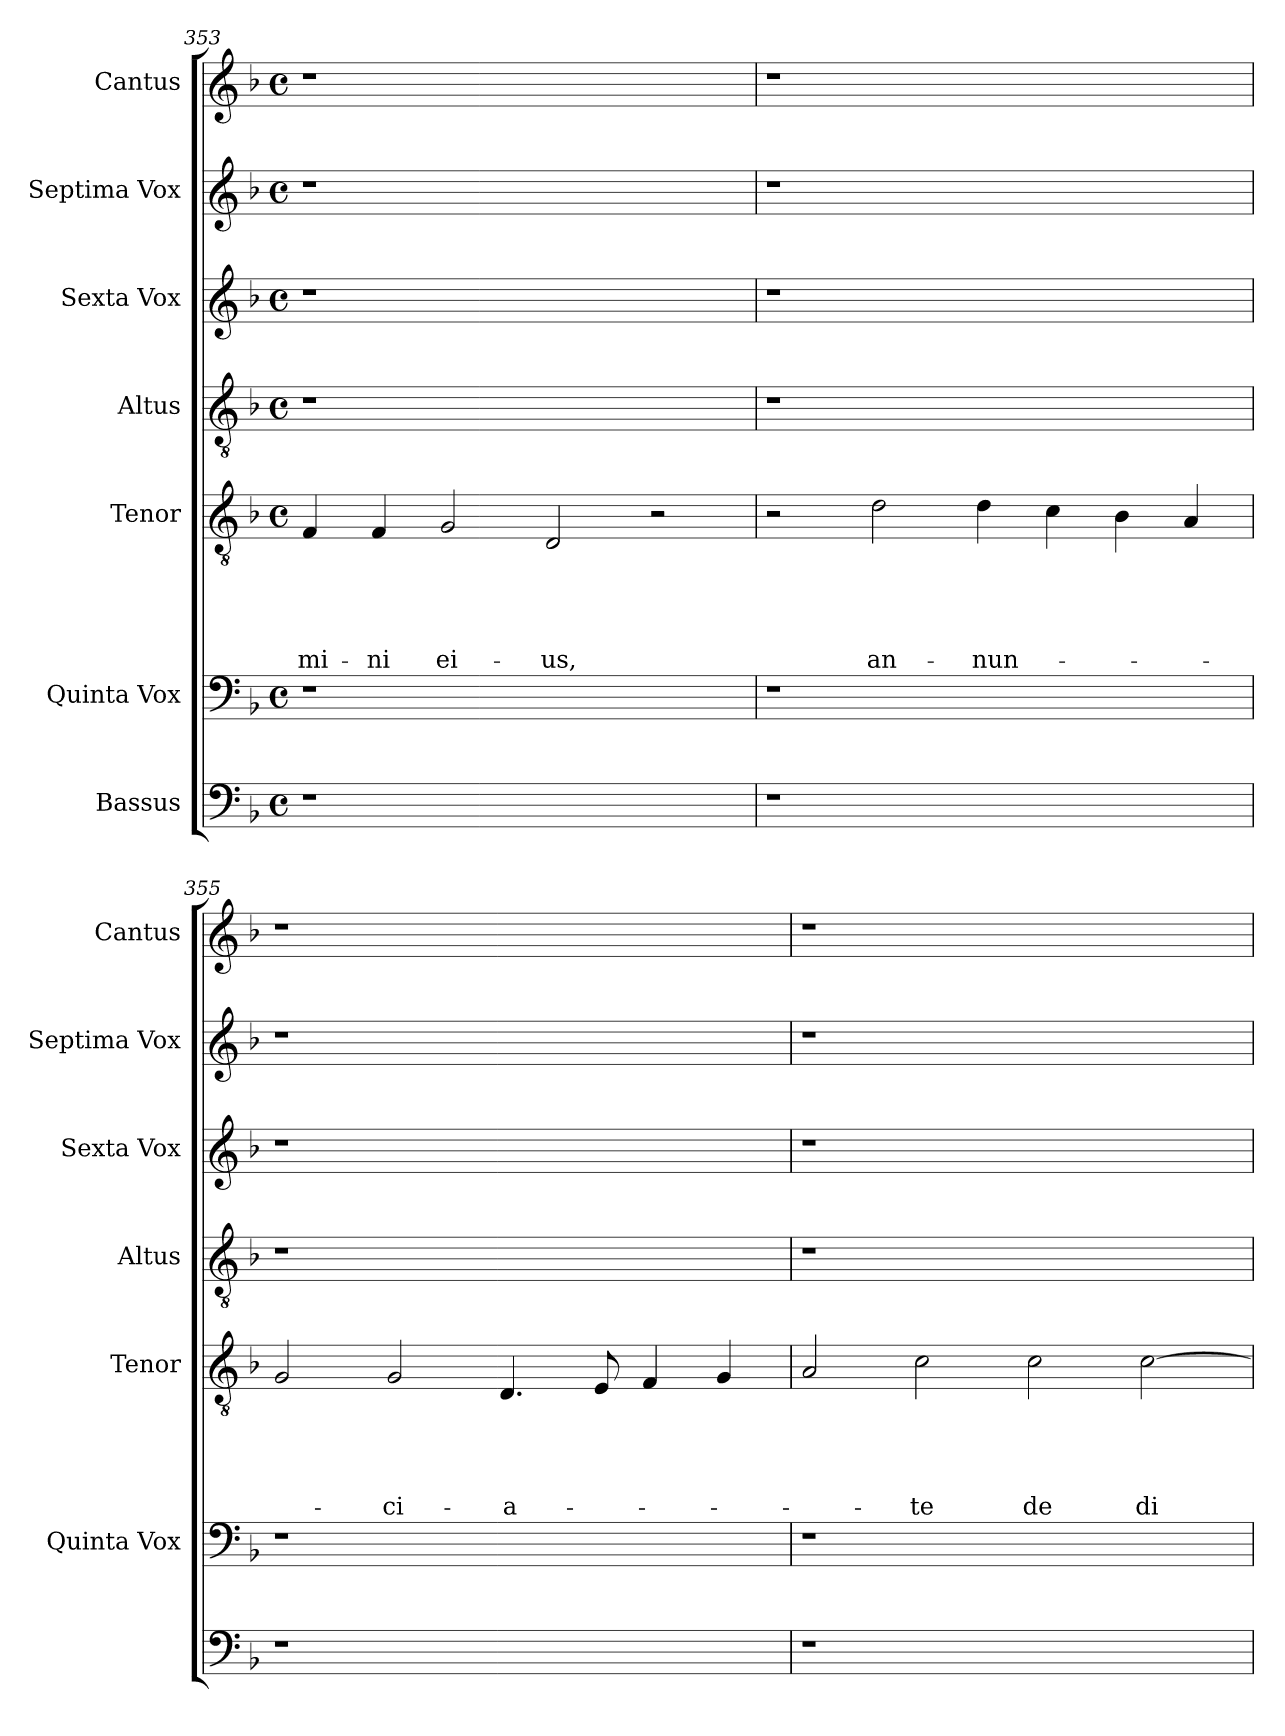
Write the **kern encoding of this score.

**kern	**kern	**kern	**text	**text	**text	**text	**text	**kern	**kern	**kern	**kern
*part7	*part6	*part5	*part5	*part5	*part5	*part5	*part5	*part4	*part3	*part2	*part1
*staff7	*staff6	*staff5	*staff5	*staff5	*staff5	*staff5	*staff5	*staff4	*staff3	*staff2	*staff1
*I"Bassus	*I"Quinta Vox	*I"Tenor	*	*	*	*	*	*I"Altus	*I"Sexta Vox	*I"Septima Vox	*I"Cantus
*	*I'Quinta Vox	*I'Tenor	*	*	*	*	*	*I'Altus	*I'Sexta Vox	*I'Septima Vox	*I'Cantus
*clefF4	*clefF4	*clefGv2	*	*	*	*	*	*clefGv2	*clefG2	*clefG2	*clefG2
*k[b-]	*k[b-]	*k[b-]	*	*	*	*	*	*k[b-]	*k[b-]	*k[b-]	*k[b-]
*F:	*F:	*F:	*	*	*	*	*	*F:	*F:	*F:	*F:
*M4/4	*M4/4	*M4/4	*	*	*	*	*	*M4/4	*M4/4	*M4/4	*M4/4
*met(c)	*met(c)	*met(c)	*	*	*	*	*	*met(c)	*met(c)	*met(c)	*met(c)
=353	=353	=353	=353	=353	=353	=353	=353	=353	=353	=353	=353
!	!	!	!	!	!	!	!LO:LY:b	!	!	!	!
1r	1r	4F/	.	.	.	.	-mi-	1r	1r	1r	1r
!	!	!	!	!	!	!	!LO:LY:b	!	!	!	!
.	.	4F/	.	.	.	.	-ni	.	.	.	.
!	!	!	!	!	!	!	!LO:LY:b	!	!	!	!
.	.	2G/	.	.	.	.	ei-	.	.	.	.
!	!	!	!	!	!	!	!LO:LY:b	!	!	!	!
1ryy	1ryy	2D/	.	.	.	.	-us,	1ryy	1ryy	1ryy	1ryy
.	.	2r	.	.	.	.	.	.	.	.	.
!!LO:LB:g=z
=354	=354	=354	=354	=354	=354	=354	=354	=354	=354	=354	=354
1r	1r	2r	.	.	.	.	.	1r	1r	1r	1r
!	!	!	!	!	!	!	!LO:LY:b	!	!	!	!
.	.	2d\	.	.	.	.	an-	.	.	.	.
!	!	!	!	!	!	!	!LO:LY:b	!	!	!	!
1ryy	1ryy	4d\	.	.	.	.	-nun-	1ryy	1ryy	1ryy	1ryy
.	.	4c\	.	.	.	.	.	.	.	.	.
.	.	4B-\	.	.	.	.	.	.	.	.	.
.	.	4A/	.	.	.	.	.	.	.	.	.
=355	=355	=355	=355	=355	=355	=355	=355	=355	=355	=355	=355
1r	1r	2G/	.	.	.	.	.	1r	1r	1r	1r
!	!	!	!	!	!	!	!LO:LY:b	!	!	!	!
.	.	2G/	.	.	.	.	-ci-	.	.	.	.
!	!	!	!	!	!	!	!LO:LY:b	!	!	!	!
1ryy	1ryy	4.D/	.	.	.	.	-a-	1ryy	1ryy	1ryy	1ryy
.	.	8E/	.	.	.	.	.	.	.	.	.
.	.	4F/	.	.	.	.	.	.	.	.	.
.	.	4G/	.	.	.	.	.	.	.	.	.
=356	=356	=356	=356	=356	=356	=356	=356	=356	=356	=356	=356
1r	1r	2A/	.	.	.	.	.	1r	1r	1r	1r
!	!	!	!	!	!	!	!LO:LY:b	!	!	!	!
.	.	2c\	.	.	.	.	-te	.	.	.	.
!	!	!	!	!	!	!	!LO:LY:b	!	!	!	!
1ryy	1ryy	2c\	.	.	.	.	de	1ryy	1ryy	1ryy	1ryy
!	!	!	!	!	!	!	!LO:LY:b	!	!	!	!
.	.	[>2c\	.	.	.	.	di-	.	.	.	.
=	=	=	=	=	=	=	=	=	=	=	=
*-	*-	*-	*-	*-	*-	*-	*-	*-	*-	*-	*-
